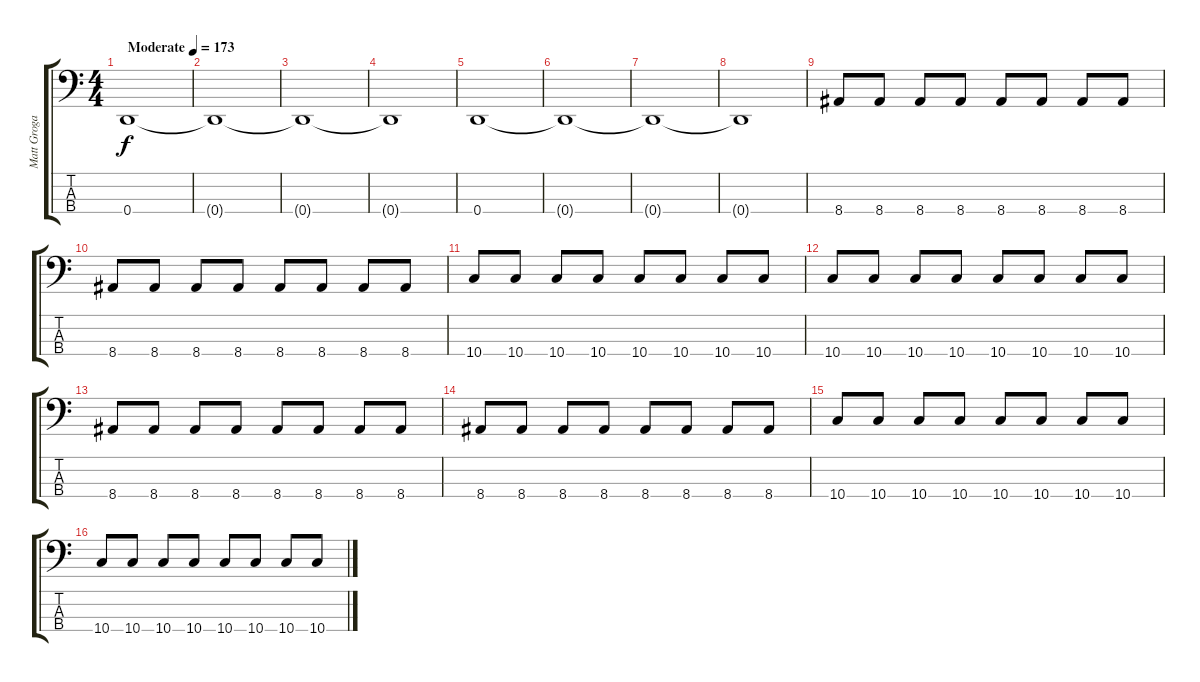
\track ("Matt Grogan" "Matt Groga") {instrument electricbasspick}
\staff {score tabs}
\tuning (G2 D2 A1 D1) {hide}
\ts (4 4)
\tempo (173 "Moderate")
\clef f4
\ks c
0.4.1{dy f instrument electricbasspick} |
0.4{t}.1 |
0.4{t}.1 |
0.4{t}.1 |
0.4.1 |
0.4{t}.1 |
0.4{t}.1 |
0.4{t}.1 |
8.4.8 8.4.8 8.4.8 8.4.8 8.4.8 8.4.8 8.4.8 8.4.8 |
8.4.8 8.4.8 8.4.8 8.4.8 8.4.8 8.4.8 8.4.8 8.4.8 |
10.4.8 10.4.8 10.4.8 10.4.8 10.4.8 10.4.8 10.4.8 10.4.8 |
10.4.8 10.4.8 10.4.8 10.4.8 10.4.8 10.4.8 10.4.8 10.4.8 |
8.4.8 8.4.8 8.4.8 8.4.8 8.4.8 8.4.8 8.4.8 8.4.8 |
8.4.8 8.4.8 8.4.8 8.4.8 8.4.8 8.4.8 8.4.8 8.4.8 |
10.4.8 10.4.8 10.4.8 10.4.8 10.4.8 10.4.8 10.4.8 10.4.8 |
10.4.8 10.4.8 10.4.8 10.4.8 10.4.8 10.4.8 10.4.8 10.4.8
